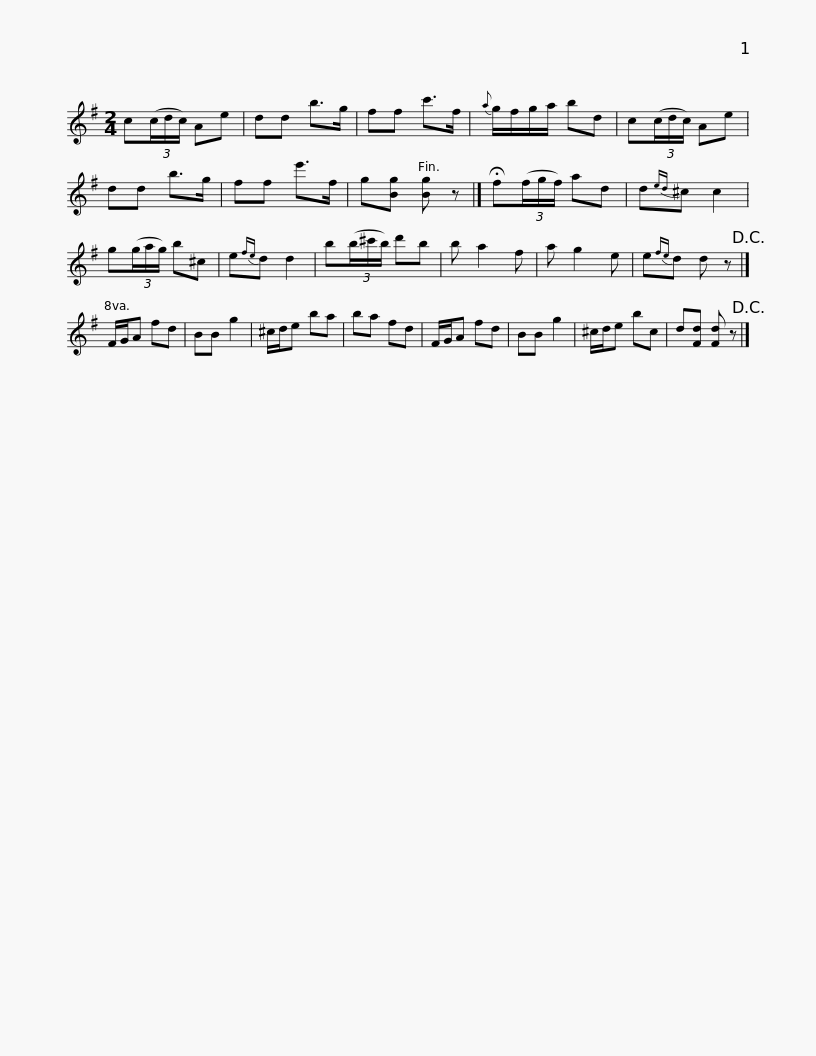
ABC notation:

X:1
L:1/8
M:2/4
I:linebreak $
K:G
V:1 treble
V:1
 c(3(c/d/c/) Ae | dd b>g | ff c'>f |{a} g/f/g/a/ bd | c(3(c/d/c/) Ae | %5
 dd b>g | ff e'>f | g[Bg] [Bg] z |]$ !fermata!f(3(f/g/f/) ad | d{ed}^c c2 | %10
 g(3(g/a/g/) b^c | e{fe}d d2 | b(3(b/^c'/b/) d'b | b a2 f | a g2 e | %15
 e{fe}d d z!D.C.! |]$ F/G/A fd | BB g2 | ^c/d/e ba | ba fd | %20
 F/G/A fd | BB g2 | ^c/d/e bc | d[Fd] [Fd] z!D.C.! |] %24
